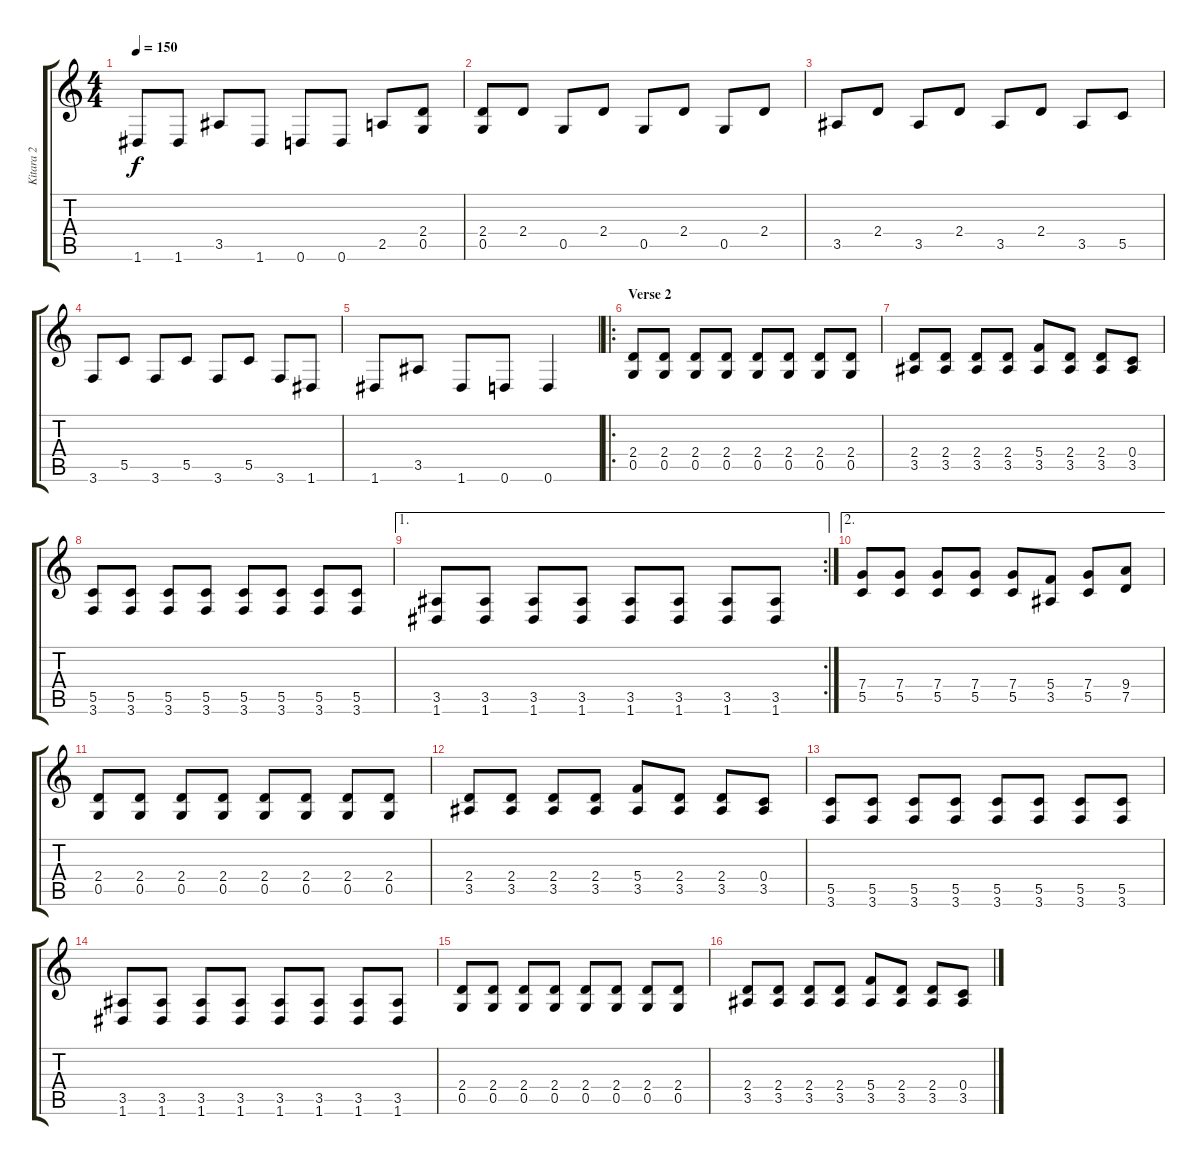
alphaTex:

\track ("Kitara 2" "Kitara 2") {instrument distortionguitar}
\staff {score tabs}
\tuning (D4 A3 F3 C3 G2 D2) {hide}
\ts (4 4)
\tempo 150
\clef g2
\ks c
1.6.8{dy f} 1.6.8 3.5.8 1.6.8 0.6.8 0.6.8 2.5.8 (2.4 0.5).8 |
(2.4 0.5).8 2.4.8 0.5.8 2.4.8 0.5.8 2.4.8 0.5.8 2.4.8 |
3.5.8 2.4.8 3.5.8 2.4.8 3.5.8 2.4.8 3.5.8 5.5.8 |
3.6.8 5.5.8 3.6.8 5.5.8 3.6.8 5.5.8 3.6.8 1.6.8 |
1.6.8 3.5.8 1.6.8 0.6.8 0.6.4 |
\ro
\section ("" "Verse 2")
(2.4 0.5).8 (2.4 0.5).8 (2.4 0.5).8 (2.4 0.5).8 (2.4 0.5).8 (2.4 0.5).8 (2.4 0.5).8 (2.4 0.5).8 |
(2.4 3.5).8 (2.4 3.5).8 (2.4 3.5).8 (2.4 3.5).8 (5.4 3.5).8 (2.4 3.5).8 (2.4 3.5).8 (0.4 3.5).8 |
(5.5 3.6).8 (5.5 3.6).8 (5.5 3.6).8 (5.5 3.6).8 (5.5 3.6).8 (5.5 3.6).8 (5.5 3.6).8 (5.5 3.6).8 |
\ae 1
\rc 2
(3.5 1.6).8 (3.5 1.6).8 (3.5 1.6).8 (3.5 1.6).8 (3.5 1.6).8 (3.5 1.6).8 (3.5 1.6).8 (3.5 1.6).8 |
\ae 2
(7.4 5.5).8 (7.4 5.5).8 (7.4 5.5).8 (7.4 5.5).8 (7.4 5.5).8 (5.4 3.5).8 (7.4 5.5).8 (9.4 7.5).8 |
(2.4 0.5).8 (2.4 0.5).8 (2.4 0.5).8 (2.4 0.5).8 (2.4 0.5).8 (2.4 0.5).8 (2.4 0.5).8 (2.4 0.5).8 |
(2.4 3.5).8 (2.4 3.5).8 (2.4 3.5).8 (2.4 3.5).8 (5.4 3.5).8 (2.4 3.5).8 (2.4 3.5).8 (0.4 3.5).8 |
(5.5 3.6).8 (5.5 3.6).8 (5.5 3.6).8 (5.5 3.6).8 (5.5 3.6).8 (5.5 3.6).8 (5.5 3.6).8 (5.5 3.6).8 |
(3.5 1.6).8 (3.5 1.6).8 (3.5 1.6).8 (3.5 1.6).8 (3.5 1.6).8 (3.5 1.6).8 (3.5 1.6).8 (3.5 1.6).8 |
(2.4 0.5).8 (2.4 0.5).8 (2.4 0.5).8 (2.4 0.5).8 (2.4 0.5).8 (2.4 0.5).8 (2.4 0.5).8 (2.4 0.5).8 |
(2.4 3.5).8 (2.4 3.5).8 (2.4 3.5).8 (2.4 3.5).8 (5.4 3.5).8 (2.4 3.5).8 (2.4 3.5).8 (0.4 3.5).8
